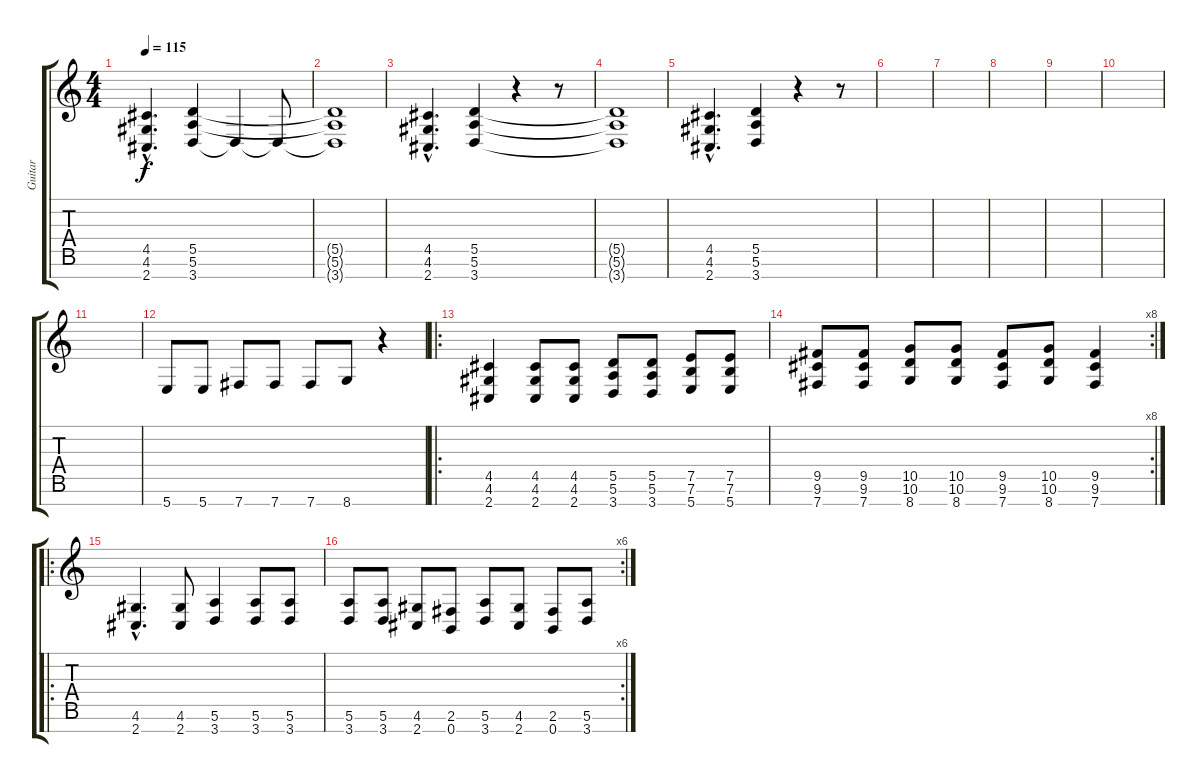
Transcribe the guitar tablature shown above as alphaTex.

\track ("Guitar" "Guitar") {instrument distortionguitar}
\staff {score tabs}
\tuning (E4 B3 G3 D3 A2 E2 B1) {hide}
\ts (4 4)
\tempo 115
\clef g2
\ks c
(4.5{hac} 4.6{hac} 2.7{hac}).4{d dy f} (5.5 5.6 3.7).4 3.7{t}.4 3.7{t}.8 |
(5.5{t} 5.6{t} 3.7{t}).1 |
(4.5{hac} 4.6{hac} 2.7{hac}).4{d} (5.5 5.6 3.7).4 r.4 r.8 |
(5.5{t} 5.6{t} 3.7{t}).1 |
(4.5{hac} 4.6{hac} 2.7{hac}).4{d} (5.5 5.6 3.7).4 r.4 r.8 |
|
|
|
|
|
|
5.7.8 5.7.8 7.7.8 7.7.8 7.7.8 8.7.8 r.4 |
\ro
(4.5 4.6 2.7).4 (4.5 4.6 2.7).8 (4.5 4.6 2.7).8 (5.5 5.6 3.7).8 (5.5 5.6 3.7).8 (7.5 7.6 5.7).8 (7.5 7.6 5.7).8 |
\rc 8
(9.5 9.6 7.7).8 (9.5 9.6 7.7).8 (10.5 10.6 8.7).8 (10.5 10.6 8.7).8 (9.5 9.6 7.7).8 (10.5 10.6 8.7).8 (9.5 9.6 7.7).4 |
\ro
(4.6{hac} 2.7{hac}).4{d} (4.6 2.7).8 (5.6 3.7).4 (5.6 3.7).8 (5.6 3.7).8 |
\rc 6
(5.6 3.7).8 (5.6 3.7).8 (4.6 2.7).8 (2.6 0.7).8 (5.6 3.7).8 (4.6 2.7).8 (2.6 0.7).8 (5.6 3.7).8
